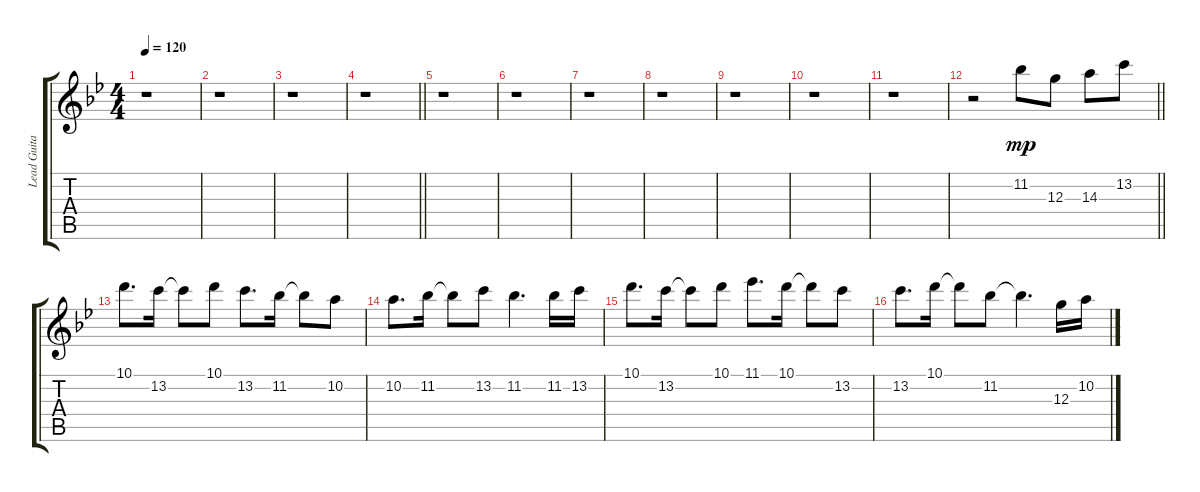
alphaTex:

\track ("Lead Guitar B" "Lead Guita") {instrument overdrivenguitar}
\staff {score tabs}
\tuning (E4 B3 G3 D3 A2 E2) {hide}
\ts (4 4)
\tempo 120
\clef g2
\ks gminor
r.1{dy mp} |
r.1 |
r.1 |
\barLineRight lightlight
r.1 |
\section ("" "")
r.1 |
r.1 |
r.1 |
r.1 |
r.1 |
r.1 |
r.1 |
\barLineRight lightlight
r.2 11.2.8 12.3.8 14.3.8 13.2.8 |
\section ("" "")
10.1.8{d} 13.2.16 13.2{t}.8 10.1.8 13.2.8{d} 11.2.16 11.2{t}.8 10.2.8 |
10.2.8{d} 11.2.16 11.2{t}.8 13.2.8 11.2.4{d} 11.2.16 13.2.16 |
10.1.8{d} 13.2.16 13.2{t}.8 10.1.8 11.1.8{d} 10.1.16 10.1{t}.8 13.2.8 |
13.2.8{d} 10.1.16 10.1{t}.8 11.2.8 11.2{t}.4{d} 12.3.16 10.2.16
